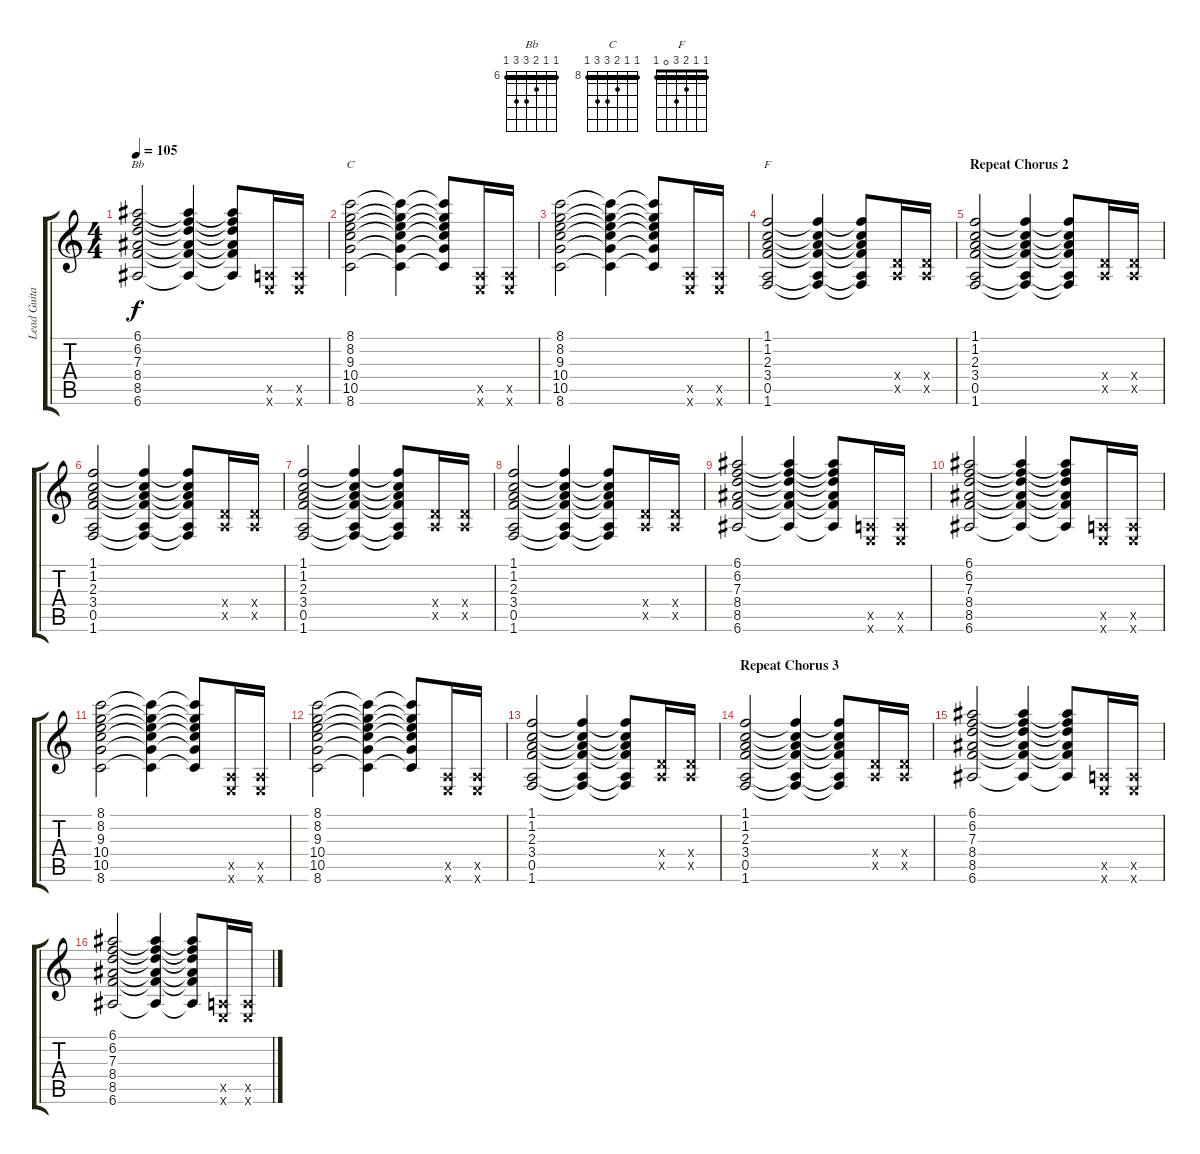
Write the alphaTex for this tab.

\track ("Lead Guitar" "Lead Guita") {instrument overdrivenguitar}
\staff {score tabs}
\tuning (E4 B3 G3 D3 A2 E2) {hide}
\chord ("Bb" 6 6 7 8 8 6) {firstfret 6 barre 6}
\chord ("C" 8 8 9 10 10 8) {firstfret 8 barre 8}
\chord ("F" 1 1 2 3 0 1) {barre 1}
\ts (4 4)
\tempo 105
\clef g2
\ks c
(6.1 6.2 7.3 8.4 8.5 6.6).2{ch "Bb" dy f} (6.1{t} 6.2{t} 7.3{t} 8.4{t} 8.5{t} 6.6{t}).4 (6.1{t} 6.2{t} 7.3{t} 8.4{t} 8.5{t} 6.6{t}).8 (0.5{x} 0.6{x}).16 (0.5{x} 0.6{x}).16 |
(8.1 8.2 9.3 10.4 10.5 8.6).2{ch "C"} (8.1{t} 8.2{t} 9.3{t} 10.4{t} 10.5{t} 8.6{t}).4 (8.1{t} 8.2{t} 9.3{t} 10.4{t} 10.5{t} 8.6{t}).8 (0.5{x} 0.6{x}).16 (0.5{x} 0.6{x}).16 |
(8.1 8.2 9.3 10.4 10.5 8.6).2 (8.1{t} 8.2{t} 9.3{t} 10.4{t} 10.5{t} 8.6{t}).4 (8.1{t} 8.2{t} 9.3{t} 10.4{t} 10.5{t} 8.6{t}).8 (0.5{x} 0.6{x}).16 (0.5{x} 0.6{x}).16 |
(1.1 1.2 2.3 3.4 0.5 1.6).2{ch "F"} (1.1{t} 1.2{t} 2.3{t} 3.4{t} 0.5{t} 1.6{t}).4 (1.1{t} 1.2{t} 2.3{t} 3.4{t} 0.5{t} 1.6{t}).8 (0.4{x} 0.5{x}).16 (0.4{x} 0.5{x}).16 |
\section ("" "Repeat Chorus 2")
(1.1 1.2 2.3 3.4 0.5 1.6).2 (1.1{t} 1.2{t} 2.3{t} 3.4{t} 0.5{t} 1.6{t}).4 (1.1{t} 1.2{t} 2.3{t} 3.4{t} 0.5{t} 1.6{t}).8 (0.4{x} 0.5{x}).16 (0.4{x} 0.5{x}).16 |
(1.1 1.2 2.3 3.4 0.5 1.6).2 (1.1{t} 1.2{t} 2.3{t} 3.4{t} 0.5{t} 1.6{t}).4 (1.1{t} 1.2{t} 2.3{t} 3.4{t} 0.5{t} 1.6{t}).8 (0.4{x} 0.5{x}).16 (0.4{x} 0.5{x}).16 |
(1.1 1.2 2.3 3.4 0.5 1.6).2 (1.1{t} 1.2{t} 2.3{t} 3.4{t} 0.5{t} 1.6{t}).4 (1.1{t} 1.2{t} 2.3{t} 3.4{t} 0.5{t} 1.6{t}).8 (0.4{x} 0.5{x}).16 (0.4{x} 0.5{x}).16 |
(1.1 1.2 2.3 3.4 0.5 1.6).2 (1.1{t} 1.2{t} 2.3{t} 3.4{t} 0.5{t} 1.6{t}).4 (1.1{t} 1.2{t} 2.3{t} 3.4{t} 0.5{t} 1.6{t}).8 (0.4{x} 0.5{x}).16 (0.4{x} 0.5{x}).16 |
(6.1 6.2 7.3 8.4 8.5 6.6).2 (6.1{t} 6.2{t} 7.3{t} 8.4{t} 8.5{t} 6.6{t}).4 (6.1{t} 6.2{t} 7.3{t} 8.4{t} 8.5{t} 6.6{t}).8 (0.5{x} 0.6{x}).16 (0.5{x} 0.6{x}).16 |
(6.1 6.2 7.3 8.4 8.5 6.6).2 (6.1{t} 6.2{t} 7.3{t} 8.4{t} 8.5{t} 6.6{t}).4 (6.1{t} 6.2{t} 7.3{t} 8.4{t} 8.5{t} 6.6{t}).8 (0.5{x} 0.6{x}).16 (0.5{x} 0.6{x}).16 |
(8.1 8.2 9.3 10.4 10.5 8.6).2 (8.1{t} 8.2{t} 9.3{t} 10.4{t} 10.5{t} 8.6{t}).4 (8.1{t} 8.2{t} 9.3{t} 10.4{t} 10.5{t} 8.6{t}).8 (0.5{x} 0.6{x}).16 (0.5{x} 0.6{x}).16 |
(8.1 8.2 9.3 10.4 10.5 8.6).2 (8.1{t} 8.2{t} 9.3{t} 10.4{t} 10.5{t} 8.6{t}).4 (8.1{t} 8.2{t} 9.3{t} 10.4{t} 10.5{t} 8.6{t}).8 (0.5{x} 0.6{x}).16 (0.5{x} 0.6{x}).16 |
(1.1 1.2 2.3 3.4 0.5 1.6).2 (1.1{t} 1.2{t} 2.3{t} 3.4{t} 0.5{t} 1.6{t}).4 (1.1{t} 1.2{t} 2.3{t} 3.4{t} 0.5{t} 1.6{t}).8 (0.4{x} 0.5{x}).16 (0.4{x} 0.5{x}).16 |
\section ("" "Repeat Chorus 3")
(1.1 1.2 2.3 3.4 0.5 1.6).2 (1.1{t} 1.2{t} 2.3{t} 3.4{t} 0.5{t} 1.6{t}).4 (1.1{t} 1.2{t} 2.3{t} 3.4{t} 0.5{t} 1.6{t}).8 (0.4{x} 0.5{x}).16 (0.4{x} 0.5{x}).16 |
(6.1 6.2 7.3 8.4 8.5 6.6).2 (6.1{t} 6.2{t} 7.3{t} 8.4{t} 8.5{t} 6.6{t}).4 (6.1{t} 6.2{t} 7.3{t} 8.4{t} 8.5{t} 6.6{t}).8 (0.5{x} 0.6{x}).16 (0.5{x} 0.6{x}).16 |
(6.1 6.2 7.3 8.4 8.5 6.6).2 (6.1{t} 6.2{t} 7.3{t} 8.4{t} 8.5{t} 6.6{t}).4 (6.1{t} 6.2{t} 7.3{t} 8.4{t} 8.5{t} 6.6{t}).8 (0.5{x} 0.6{x}).16 (0.5{x} 0.6{x}).16
